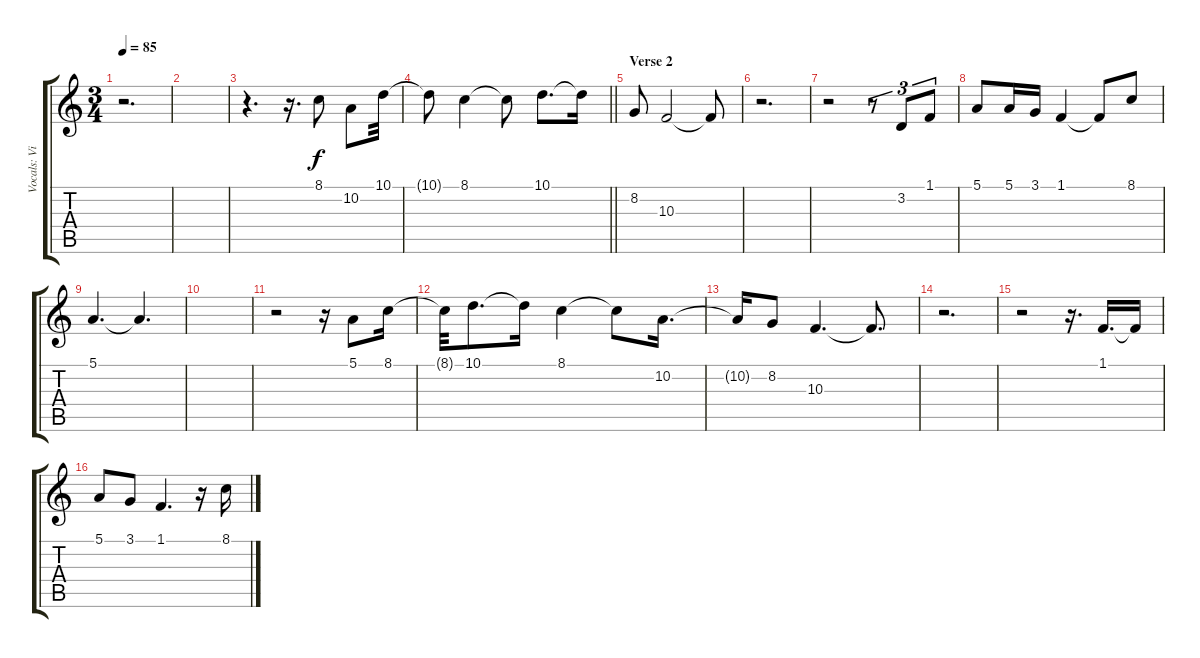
\track ("Vocals: Vince Gill" "Vocals: Vi") {instrument sopranosax}
\staff {score tabs}
\tuning (E4 B3 G3 D3 A2 E2) {hide}
\ts (3 4)
\tempo 85
\clef g2
\ks c
r.2{d dy f} |
|
r.4{d} r.16{d} 8.1.8 10.2.8 10.1.32 |
\barLineRight lightlight
10.1{t}.8 8.1.4 8.1{t}.8 10.1.8{d} 10.1{t}.16 |
\section ("" "Verse 2")
8.2.8 10.3.2 10.3{t}.8 |
r.2{d} |
r.2 r.8{tu (3 2)} 3.2.8{tu (3 2)} 1.1.8{tu (3 2)} |
5.1.8 5.1.16 3.1.16 1.1.4 1.1{t}.8 8.1.8 |
5.1.4{d} 5.1{t}.4{d} |
|
r.2 r.16 5.1.8 8.1.16 |
8.1{t}.32 10.1.8{d} 10.1{t}.16 8.1.4 8.1{t}.8 10.2.16{d} |
10.2{t}.16 8.2.8 10.3.4{d} 10.3{t}.8{d} |
r.2{d} |
r.2 r.16{d} 1.1.16{d} 1.1{t}.16 |
5.1.8 3.1.8 1.1.4{d} r.16 8.1.16
